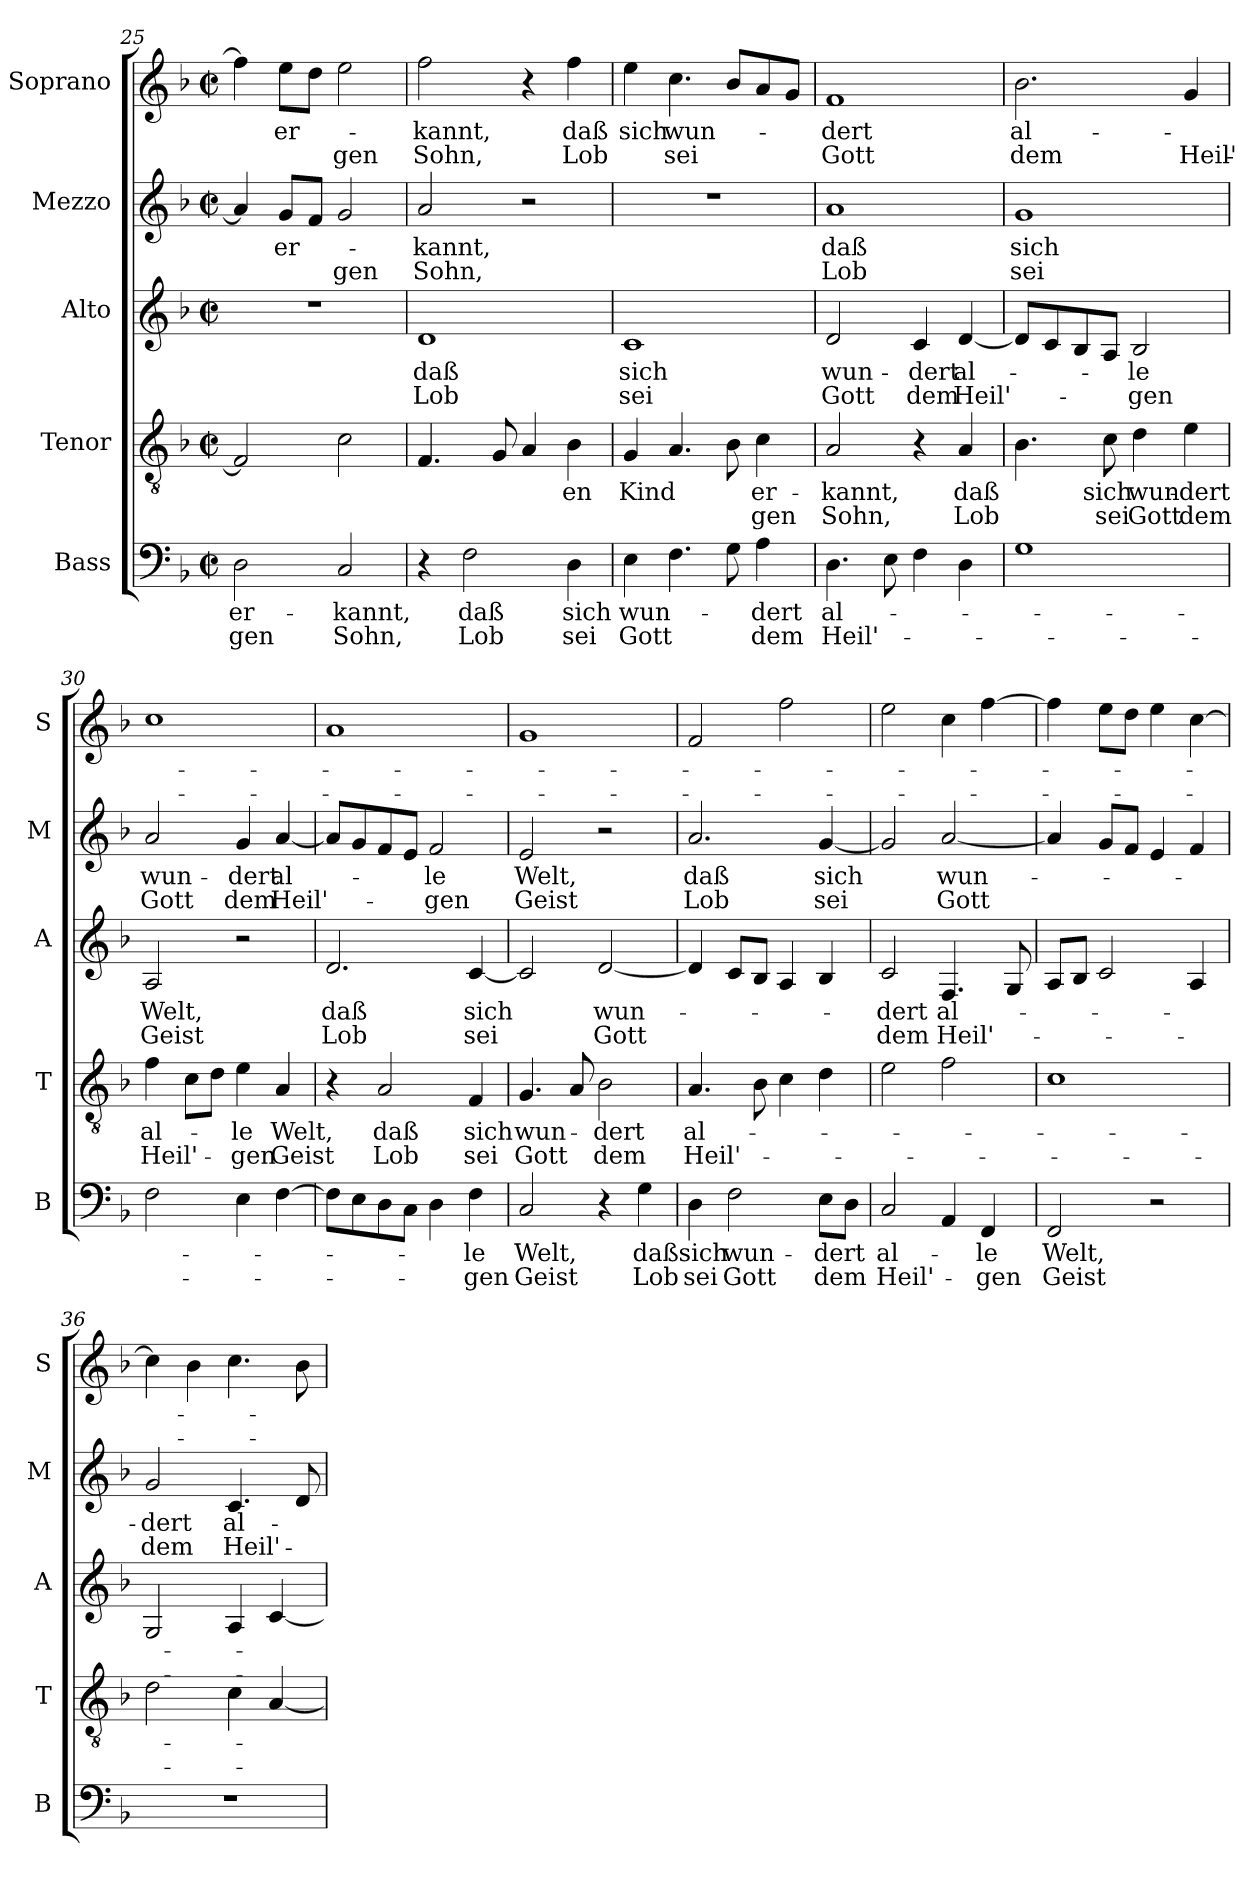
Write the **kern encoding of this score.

**kern	**text	**text	**kern	**text	**text	**kern	**text	**text	**kern	**text	**text	**kern	**text	**text
*part5	*part5	*part5	*part4	*part4	*part4	*part3	*part3	*part3	*part2	*part2	*part2	*part1	*part1	*part1
*staff5	*staff5	*staff5	*staff4	*staff4	*staff4	*staff3	*staff3	*staff3	*staff2	*staff2	*staff2	*staff1	*staff1	*staff1
*I"Bass	*	*	*I"Tenor	*	*	*I"Alto	*	*	*I"Mezzo	*	*	*I"Soprano	*	*
*I'B	*	*	*I'T	*	*	*I'A	*	*	*I'M	*	*	*I'S	*	*
*clefF4	*	*	*clefGv2	*	*	*clefG2	*	*	*clefG2	*	*	*clefG2	*	*
*k[b-]	*	*	*k[b-]	*	*	*k[b-]	*	*	*k[b-]	*	*	*k[b-]	*	*
*d:	*	*	*d:	*	*	*d:	*	*	*d:	*	*	*d:	*	*
*M2/2	*	*	*M2/2	*	*	*M2/2	*	*	*M2/2	*	*	*M2/2	*	*
*met(c|)	*	*	*met(c|)	*	*	*met(c|)	*	*	*met(c|)	*	*	*met(c|)	*	*
=25	=25	=25	=25	=25	=25	=25	=25	=25	=25	=25	=25	=25	=25	=25
2D\	er-	-gen	2F/]	.	.	1r	.	.	4a/]	.	.	4ff\]	.	.
.	.	.	.	.	.	.	.	.	8g/L	er-	.	8ee\L	er-	.
.	.	.	.	.	.	.	.	.	8f/J	.	.	8dd\J	.	.
2C/	-kannt,	Sohn,	2c\	.	.	.	.	.	2g/	.	-gen	2ee\	.	-gen
!!LO:LB:g=z
=26	=26	=26	=26	=26	=26	=26	=26	=26	=26	=26	=26	=26	=26	=26
4r	.	.	4.F/	.	.	1d	daß	Lob	2a/	-kannt,	Sohn,	2ff\	-kannt,	Sohn,
2F\	daß	Lob	.	.	.	.	.	.	.	.	.	.	.	.
.	.	.	8G/	.	.	.	.	.	.	.	.	.	.	.
.	.	.	4A/	.	.	.	.	.	2r	.	.	4r	.	.
4D\	sich	sei	4B-\	-en	.	.	.	.	.	.	.	4ff\	daß	Lob
=27	=27	=27	=27	=27	=27	=27	=27	=27	=27	=27	=27	=27	=27	=27
4E\	wun-	Gott	4G/	Kind	.	1c	sich	sei	1r	.	.	4ee\	sich	.
4.F\	.	.	4.A/	.	.	.	.	.	.	.	.	4.cc\	wun-	sei
8G\	.	.	8B-\	.	.	.	.	.	.	.	.	8b-/L	.	.
4A\	-dert	dem	4c\	er-	-gen	.	.	.	.	.	.	8a/	.	.
.	.	.	.	.	.	.	.	.	.	.	.	8g/J	.	.
=28	=28	=28	=28	=28	=28	=28	=28	=28	=28	=28	=28	=28	=28	=28
4.D\	al-	Heil'-	2A/	-kannt,	Sohn,	2d/	wun-	Gott	1a	daß	Lob	1f	-dert	Gott
8E\	.	.	.	.	.	.	.	.	.	.	.	.	.	.
4F\	.	.	4r	.	.	4c/	-dert	dem	.	.	.	.	.	.
4D\	.	.	4A/	daß	Lob	[4d/	al-	Heil'-	.	.	.	.	.	.
=29	=29	=29	=29	=29	=29	=29	=29	=29	=29	=29	=29	=29	=29	=29
1G	.	.	4.B-\	.	.	8d/L]	.	.	1g	sich	sei	2.b-\	al-	dem
.	.	.	.	.	.	8c/	.	.	.	.	.	.	.	.
.	.	.	.	.	.	8B-/	.	.	.	.	.	.	.	.
.	.	.	8c\	sich	sei	8A/J	.	.	.	.	.	.	.	.
.	.	.	4d\	wun-	Gott	2B-/	-le	-gen	.	.	.	.	.	.
.	.	.	4e\	-dert	dem	.	.	.	.	.	.	4g/	.	Heil'-
=30	=30	=30	=30	=30	=30	=30	=30	=30	=30	=30	=30	=30	=30	=30
2F\	.	.	4f\	al-	Heil'-	2A/	Welt,	Geist	2a/	wun-	Gott	1cc	.	.
.	.	.	8c\L	.	.	.	.	.	.	.	.	.	.	.
.	.	.	8d\J	.	.	.	.	.	.	.	.	.	.	.
4E\	.	.	4e\	-le	-gen	2r	.	.	4g/	-dert	dem	.	.	.
[4F\	.	.	4A/	Welt,	Geist	.	.	.	[4a/	al-	Heil'-	.	.	.
!!LO:LB:g=z
=31	=31	=31	=31	=31	=31	=31	=31	=31	=31	=31	=31	=31	=31	=31
8F\L]	.	.	4r	.	.	2.d/	daß	Lob	8a/L]	.	.	1a	.	.
8E\	.	.	.	.	.	.	.	.	8g/	.	.	.	.	.
8D\	.	.	2A/	daß	Lob	.	.	.	8f/	.	.	.	.	.
8C\J	.	.	.	.	.	.	.	.	8e/J	.	.	.	.	.
4D\	.	.	.	.	.	.	.	.	2f/	-le	-gen	.	.	.
4F\	-le	-gen	4F/	sich	sei	[4c/	sich	sei	.	.	.	.	.	.
=32	=32	=32	=32	=32	=32	=32	=32	=32	=32	=32	=32	=32	=32	=32
2C/	Welt,	Geist	4.G/	wun-	Gott	2c/]	.	.	2e/	Welt,	Geist	1g	.	.
.	.	.	8A/	.	.	.	.	.	.	.	.	.	.	.
4r	.	.	2B-\	-dert	dem	[2d/	wun-	Gott	2r	.	.	.	.	.
4G\	daß	Lob	.	.	.	.	.	.	.	.	.	.	.	.
=33	=33	=33	=33	=33	=33	=33	=33	=33	=33	=33	=33	=33	=33	=33
4D\	sich	sei	4.A/	al-	Heil'-	4d/]	.	.	2.a/	daß	Lob	2f/	.	.
2F\	wun-	Gott	.	.	.	8c/L	.	.	.	.	.	.	.	.
.	.	.	8B-\	.	.	8B-/J	.	.	.	.	.	.	.	.
.	.	.	4c\	.	.	4A/	.	.	.	.	.	2ff\	.	.
8E\L	-dert	dem	4d\	.	.	4B-/	.	.	[4g/	sich	sei	.	.	.
8D\J	.	.	.	.	.	.	.	.	.	.	.	.	.	.
=34	=34	=34	=34	=34	=34	=34	=34	=34	=34	=34	=34	=34	=34	=34
2C/	al-	Heil'-	2e\	.	.	2c/	-dert	dem	2g/]	.	.	2ee\	.	.
4AA/	.	.	2f\	.	.	4.F/	al-	Heil'-	[2a/	wun-	Gott	4cc\	.	.
4FF/	-le	-gen	.	.	.	.	.	.	.	.	.	[4ff\	.	.
.	.	.	.	.	.	8G/	.	.	.	.	.	.	.	.
=35	=35	=35	=35	=35	=35	=35	=35	=35	=35	=35	=35	=35	=35	=35
2FF/	Welt,	Geist	1c	.	.	8A/L	.	.	4a/]	.	.	4ff\]	.	.
.	.	.	.	.	.	8B-/J	.	.	.	.	.	.	.	.
.	.	.	.	.	.	2c/	.	.	8g/L	.	.	8ee\L	.	.
.	.	.	.	.	.	.	.	.	8f/J	.	.	8dd\J	.	.
2r	.	.	.	.	.	.	.	.	4e/	.	.	4ee\	.	.
.	.	.	.	.	.	4A/	.	.	4f/	.	.	[4cc\	.	.
!!LO:PB:g=z
=36	=36	=36	=36	=36	=36	=36	=36	=36	=36	=36	=36	=36	=36	=36
1r	.	.	2d\	.	.	2G/	.	.	2g/	-dert	dem	4cc\]	.	.
.	.	.	.	.	.	.	.	.	.	.	.	4b-\	.	.
.	.	.	4c\	.	.	4A/	.	.	4.c/	al-	Heil'-	4.cc\	.	.
.	.	.	[4A/	.	.	[4c/	.	.	.	.	.	.	.	.
.	.	.	.	.	.	.	.	.	8d/	.	.	8b-\	.	.
=	=	=	=	=	=	=	=	=	=	=	=	=	=	=
*-	*-	*-	*-	*-	*-	*-	*-	*-	*-	*-	*-	*-	*-	*-
